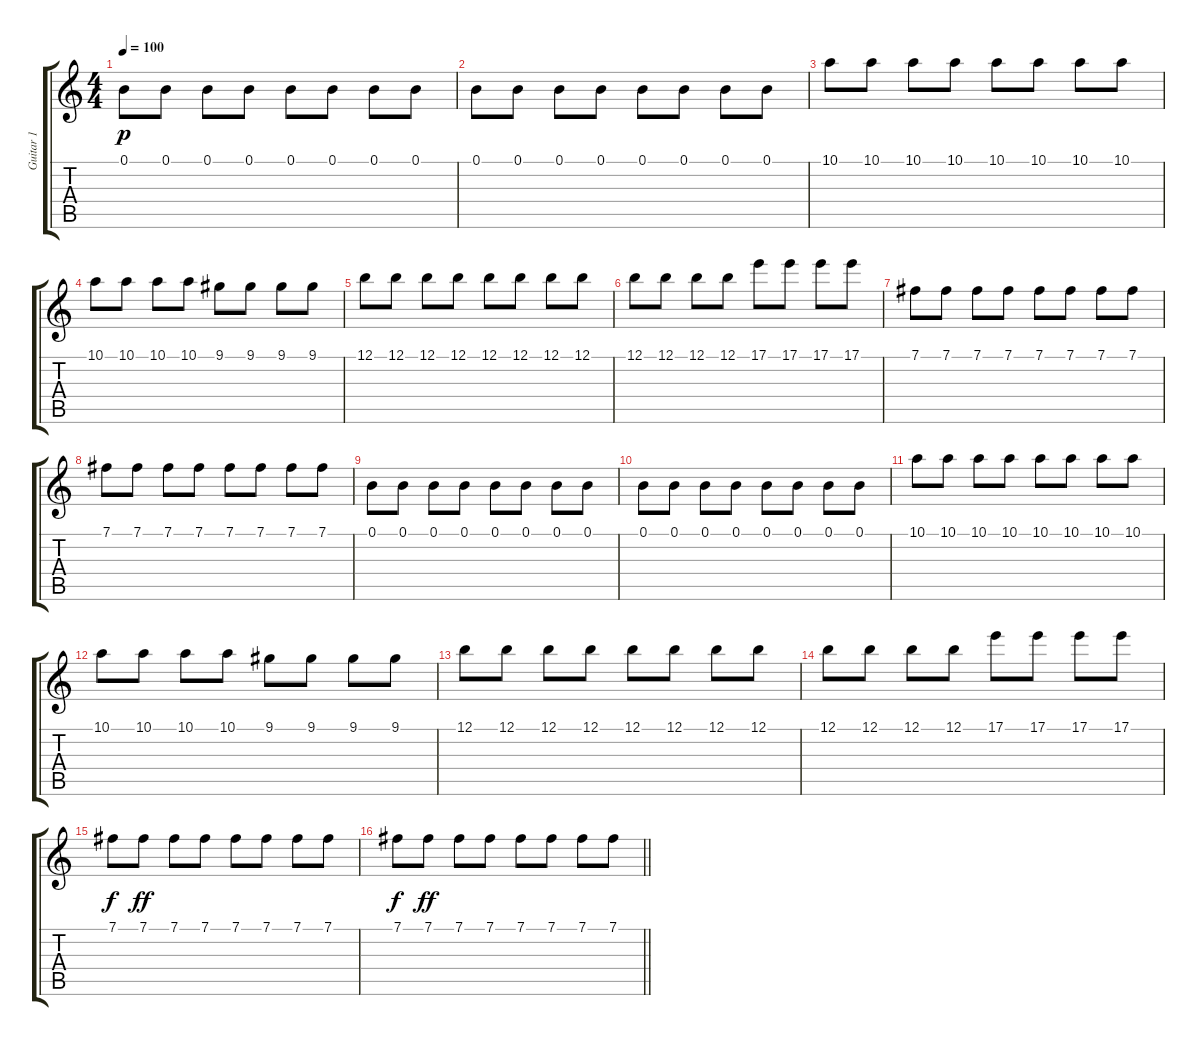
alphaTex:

\track ("Guitar 1" "Guitar 1") {instrument distortionguitar}
\staff {score tabs}
\tuning (B3 Gb3 D3 A2 E2 B1) {hide}
\ts (4 4)
\tempo 100
\clef g2
\ks c
0.1.8{dy p volume 9 balance 7 instrument distortionguitar} 0.1.8 0.1.8 0.1.8 0.1.8 0.1.8 0.1.8 0.1.8 |
0.1.8 0.1.8 0.1.8 0.1.8 0.1.8 0.1.8 0.1.8 0.1.8 |
10.1.8 10.1.8 10.1.8 10.1.8 10.1.8 10.1.8 10.1.8 10.1.8 |
10.1.8 10.1.8 10.1.8 10.1.8 9.1.8 9.1.8 9.1.8 9.1.8 |
12.1.8 12.1.8 12.1.8 12.1.8 12.1.8 12.1.8 12.1.8 12.1.8 |
12.1.8 12.1.8 12.1.8 12.1.8 17.1.8 17.1.8 17.1.8 17.1.8 |
7.1.8 7.1.8 7.1.8 7.1.8 7.1.8 7.1.8 7.1.8 7.1.8 |
7.1.8 7.1.8 7.1.8 7.1.8 7.1.8 7.1.8 7.1.8 7.1.8 |
0.1.8 0.1.8 0.1.8 0.1.8 0.1.8 0.1.8 0.1.8 0.1.8 |
0.1.8 0.1.8 0.1.8 0.1.8 0.1.8 0.1.8 0.1.8 0.1.8 |
10.1.8 10.1.8 10.1.8 10.1.8 10.1.8 10.1.8 10.1.8 10.1.8 |
10.1.8 10.1.8 10.1.8 10.1.8 9.1.8 9.1.8 9.1.8 9.1.8 |
12.1.8 12.1.8 12.1.8 12.1.8 12.1.8 12.1.8 12.1.8 12.1.8 |
12.1.8 12.1.8 12.1.8 12.1.8 17.1.8 17.1.8 17.1.8 17.1.8 |
7.1.8{dy f} 7.1.8{dy ff} 7.1.8 7.1.8 7.1.8 7.1.8 7.1.8 7.1.8 |
\barLineRight lightlight
7.1.8{dy f} 7.1.8{dy ff} 7.1.8 7.1.8 7.1.8 7.1.8 7.1.8 7.1.8
